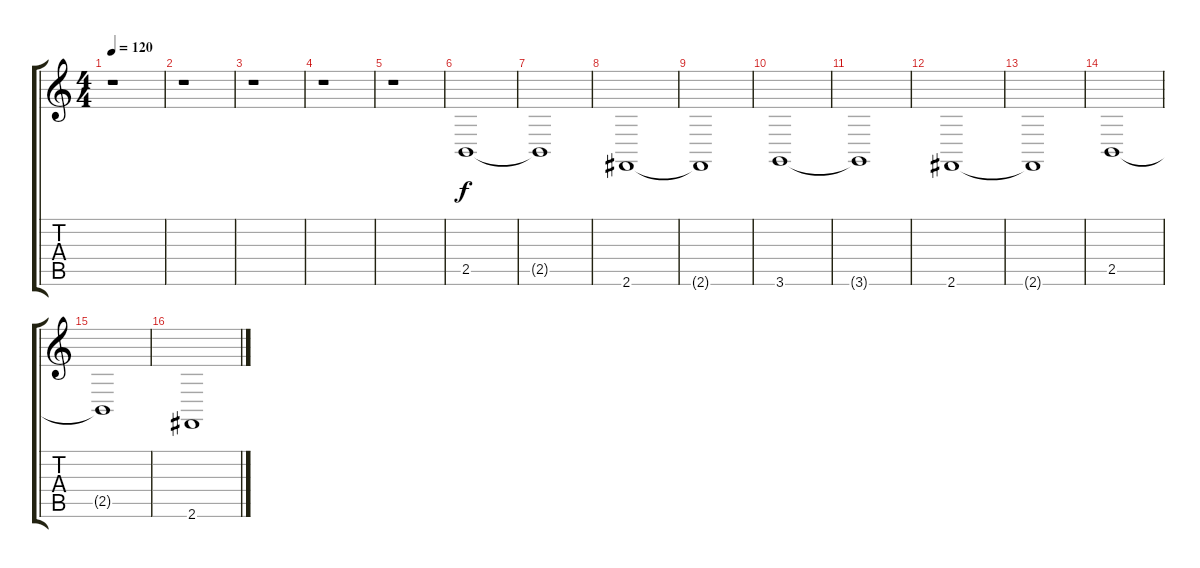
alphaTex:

\track "" {instrument synthstrings1}
\staff {score tabs}
\tuning (E4 B3 G3 D3 A2 E2) {hide}
\ts (4 4)
\tempo 120
\clef g2
\ks c
r.1{dy f} |
r.1 |
r.1 |
r.1 |
r.1 |
2.5.1 |
2.5{t}.1 |
2.6.1 |
2.6{t}.1 |
3.6.1 |
3.6{t}.1 |
2.6.1 |
2.6{t}.1 |
2.5.1 |
2.5{t}.1 |
2.6.1
